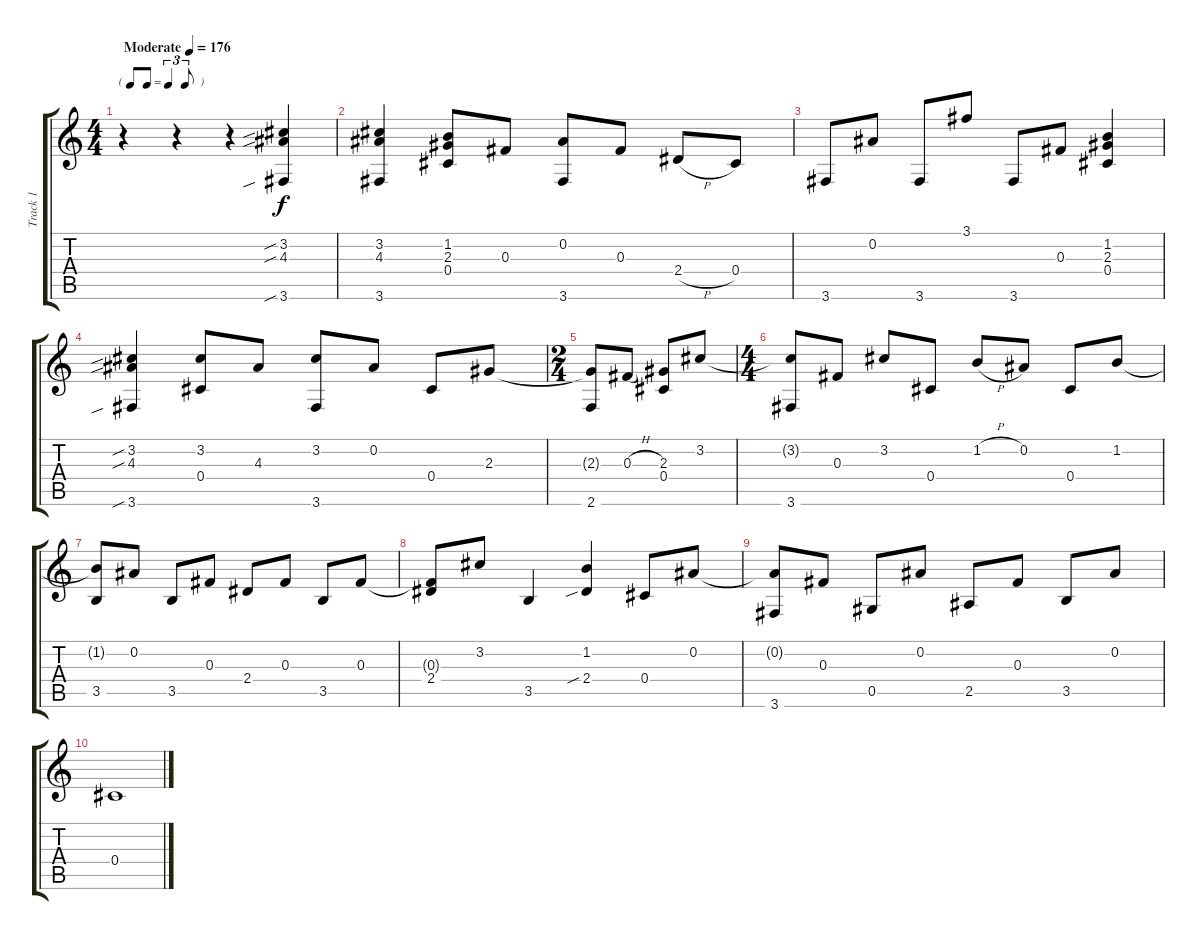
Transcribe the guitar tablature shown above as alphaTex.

\track ("Track 1" "Track 1") {instrument acousticguitarsteel}
\staff {score tabs}
\tuning (Eb4 Bb3 Gb3 Db3 Ab2 Eb2) {hide}
\ts (4 4)
\tf triplet8th
\tempo (176 "Moderate")
\clef g2
\ks c
r.4{dy f instrument acousticguitarsteel} r.4 r.4 (3.2{sib} 4.3{sib} 3.6{sib}).4 |
(3.2 4.3 3.6).4 (1.2 2.3 0.4).8 0.3.8 (0.2 3.6).8 0.3.8 2.4{h}.8 0.4.8 |
3.6.8 0.2.8 3.6.8 3.1.8 3.6.8 0.3.8 (1.2 2.3 0.4).4 |
(3.2{sib} 4.3{sib} 3.6{sib}).4 (3.2 0.4).8 4.3.8 (3.2 3.6).8 0.2.8 0.4.8 2.3.8 |
\ts (2 4)
(2.3{t} 2.6).8 0.3{h}.8 (2.3 0.4).8 3.2.8 |
\ts (4 4)
(3.2{t} 3.6).8 0.3.8 3.2.8 0.4.8 1.2{h}.8 0.2.8 0.4.8 1.2.8 |
(1.2{t} 3.5).8 0.2.8 3.5.8 0.3.8 2.4.8 0.3.8 3.5.8 0.3.8 |
(0.3{t} 2.4).8 3.2.8 3.5.4 (1.2 2.4{sib}).4 0.4.8 0.2.8 |
(0.2{t} 3.6).8 0.3.8 0.5.8 0.2.8 2.5.8 0.3.8 3.5.8 0.2.8 |
0.4.1
